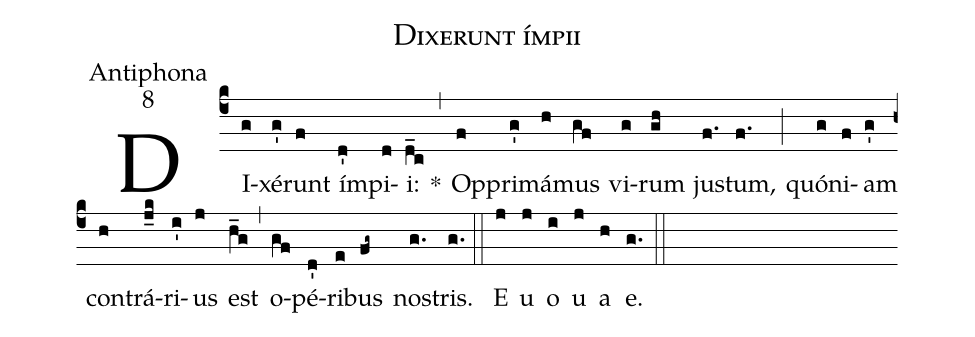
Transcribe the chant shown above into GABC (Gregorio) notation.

name:Dixerunt ímpii;
office-part:Antiphona;
mode:8;
%%
(c4) DI(g)xé(g')runt(f) ím(d')pi(d)i:(d_c) *(,) Op(f)pri(g')má(h)mus(gf) vi(g)rum(gh) ju(f.)stum,(f.) (;) quó(g)ni(f)am(g') con(h)trá(j_k)ri(i')us(j) est(h_g) (,) o(gf)pé(d')ri(e)bus(fg~) no(g.)stris.(g.) (::) E(j) u(j) o(i) u(j) a(h) e.(g.) (::)
